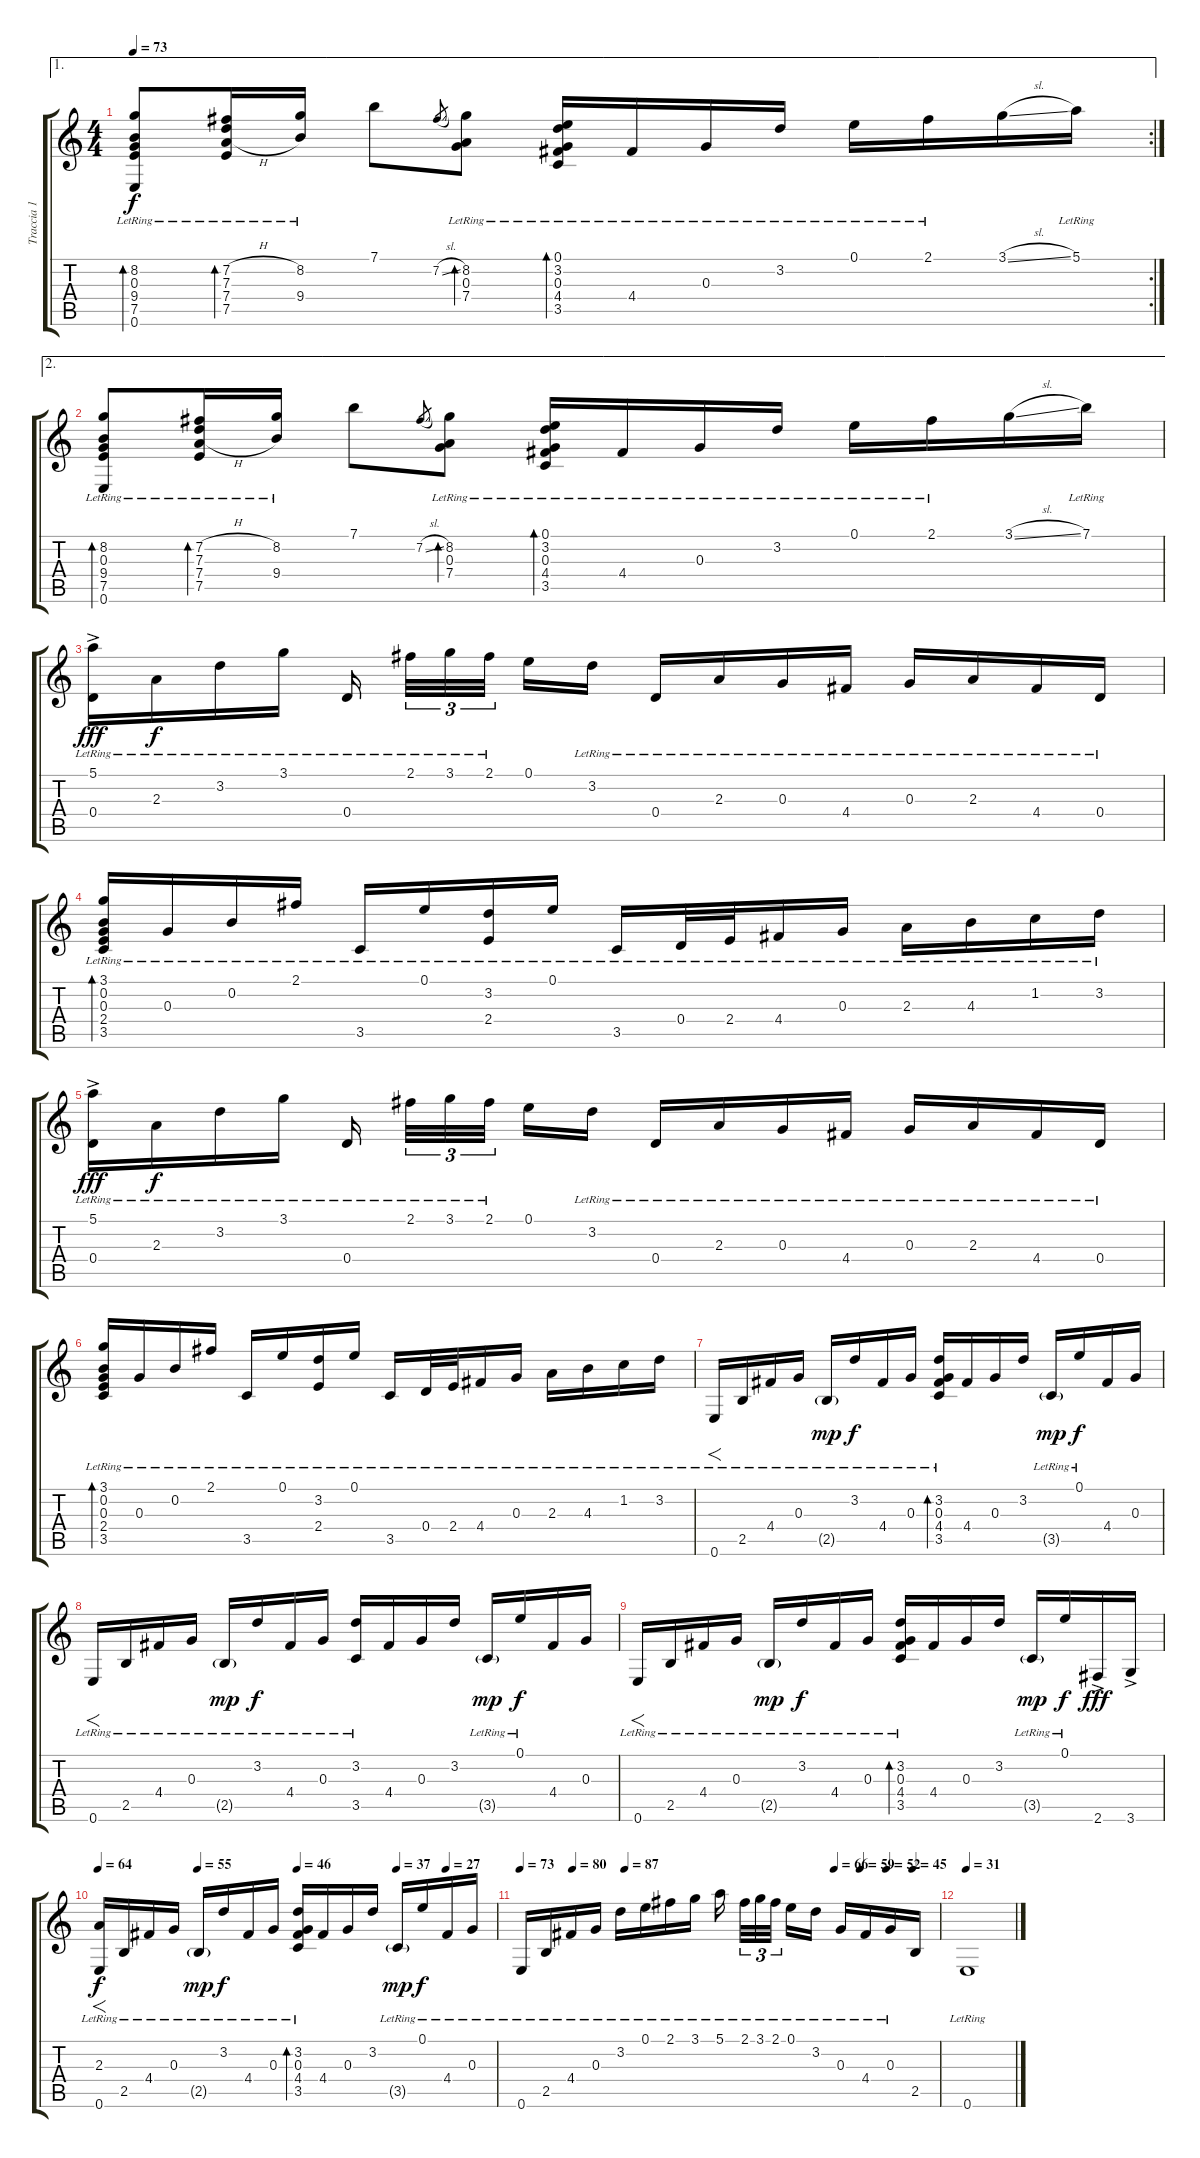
\track ("Traccia 1" "Traccia 1") {instrument acousticguitarnylon}
\staff {score tabs}
\tuning (E4 B3 G3 D3 A2 E2) {hide}
\ae 1
\rc 2
\ts (4 4)
\tempo 73
\clef g2
\ks c
(8.2 0.3 9.4 7.5 0.6{lr}).8{bd 480 dy f} (7.2{h} 7.3{lr} 7.4{h} 7.5{lr}).16{bd 480} (8.2{lr} 9.4{lr}).16 7.1.8 7.2{sl}.8{gr} (8.2{lr} 0.3{lr} 7.4{lr}).8{bd 480} (0.1{lr} 3.2{lr} 0.3{lr} 4.4{lr} 3.5{lr}).16{bd 480} 4.4{lr}.16 0.3{lr}.16 3.2{lr}.16 0.1{lr}.16 2.1{lr}.16 3.1{sl}.16 5.1{lr}.16 |
\ae 2
(8.2 0.3 9.4 7.5 0.6{lr}).8{bd 480} (7.2{h} 7.3{lr} 7.4{h} 7.5{lr}).16{bd 480} (8.2{lr} 9.4{lr}).16 7.1.8 7.2{sl}.8{gr} (8.2{lr} 0.3{lr} 7.4{lr}).8{bd 480} (0.1{lr} 3.2{lr} 0.3{lr} 4.4{lr} 3.5{lr}).16{bd 480} 4.4{lr}.16 0.3{lr}.16 3.2{lr}.16 0.1{lr}.16 2.1{lr}.16 3.1{sl}.16 7.1{lr}.16 |
(5.1{ac} 0.4{lr}).16{dy fff} 2.3{lr}.16{dy f} 3.2{lr}.16 3.1{lr}.16 0.4{lr}.16{beam splitsecondary} 2.1{lr}.32{tu (3 2)} 3.1{lr}.32{tu (3 2)} 2.1{lr}.32{tu (3 2) beam splitsecondary} 0.1.16 3.2{lr}.16 0.4{lr}.16 2.3{lr}.16 0.3{lr}.16 4.4{lr}.16 0.3{lr}.16 2.3{lr}.16 4.4{lr}.16 0.4{lr}.16 |
(3.1{lr} 0.2{lr} 0.3{lr} 2.4{lr} 3.5).16{bd 480} 0.3{lr}.16 0.2{lr}.16 2.1{lr}.16 3.5{lr}.16 0.1{lr}.16 (3.2{lr} 2.4{lr}).16 0.1{lr}.16 3.5{lr}.16 0.4{lr}.32 2.4{lr}.32 4.4{lr}.16 0.3{lr}.16 2.3{lr}.16 4.3{lr}.16 1.2{lr}.16 3.2{lr}.16 |
(5.1{ac lr} 0.4{lr}).16{dy fff} 2.3{lr}.16{dy f} 3.2{lr}.16 3.1{lr}.16 0.4{lr}.16{beam splitsecondary} 2.1{lr}.32{tu (3 2)} 3.1{lr}.32{tu (3 2)} 2.1{lr}.32{tu (3 2) beam splitsecondary} 0.1.16 3.2{lr}.16 0.4{lr}.16 2.3{lr}.16 0.3{lr}.16 4.4{lr}.16 0.3{lr}.16 2.3{lr}.16 4.4{lr}.16 0.4{lr}.16 |
(3.1{lr} 0.2{lr} 0.3{lr} 2.4{lr} 3.5).16{bd 480} 0.3{lr}.16 0.2{lr}.16 2.1{lr}.16 3.5{lr}.16 0.1{lr}.16 (3.2{lr} 2.4{lr}).16 0.1{lr}.16 3.5{lr}.16 0.4{lr}.32 2.4{lr}.32 4.4{lr}.16 0.3{lr}.16 2.3{lr}.16 4.3{lr}.16 1.2{lr}.16 3.2{lr}.16 |
0.6{lr}.16{f} 2.5{lr}.16 4.4{lr}.16 0.3{lr}.16 2.5{g lr}.16{dy mp} 3.2{lr}.16{dy f} 4.4{lr}.16 0.3{lr}.16 (3.2{lr} 0.3{lr} 4.4{lr} 3.5{lr}).16{bd 480} 4.4.16 0.3.16 3.2.16 3.5{g lr}.16{dy mp} 0.1{lr}.16{dy f} 4.4.16 0.3.16 |
0.6{lr}.16{f} 2.5{lr}.16 4.4{lr}.16 0.3{lr}.16 2.5{g lr}.16{dy mp} 3.2{lr}.16{dy f} 4.4{lr}.16 0.3{lr}.16 (3.2{lr} 3.5{lr}).16 4.4.16 0.3.16 3.2.16 3.5{g lr}.16{dy mp} 0.1{lr}.16{dy f} 4.4.16 0.3.16 |
0.6{lr}.16{f} 2.5{lr}.16 4.4{lr}.16 0.3{lr}.16 2.5{g lr}.16{dy mp} 3.2{lr}.16{dy f} 4.4{lr}.16 0.3{lr}.16 (3.2{lr} 0.3{lr} 4.4{lr} 3.5{lr}).16{bd 480} 4.4.16 0.3.16 3.2.16 3.5{g lr}.16{dy mp} 0.1{lr}.16{dy f} 2.6{ac}.16{dy fff} 3.6{ac}.16 |
\tempo 64
\tempo (55 0.25)
\tempo (46 0.5)
\tempo (37 0.75)
\tempo (27 0.875)
(2.3 0.6{lr}).16{f dy f} 2.5{lr}.16 4.4{lr}.16 0.3{lr}.16 2.5{g lr}.16{dy mp} 3.2{lr}.16{dy f} 4.4{lr}.16 0.3{lr}.16 (3.2{lr} 0.3{lr} 4.4{lr} 3.5{lr}).16{bd 480} 4.4.16 0.3.16 3.2.16 3.5{g lr}.16{dy mp} 0.1{lr}.16{dy f} 4.4{lr}.16 0.3{lr}.16 |
\tempo 73
\tempo (80 0.125)
\tempo (87 0.25)
\tempo (66 0.75)
\tempo (59 0.8125)
\tempo (52 0.875)
\tempo (45 0.9375)
0.6{lr}.16 2.5{lr}.16 4.4{lr}.16 0.3{lr}.16 3.2{lr}.16 0.1{lr}.16 2.1{lr}.16 3.1{lr}.16 5.1{lr}.16{beam splitsecondary} 2.1{lr}.32{tu (3 2)} 3.1{lr}.32{tu (3 2)} 2.1{lr}.32{tu (3 2) beam splitsecondary} 0.1{lr}.16 3.2{lr}.16 0.3{lr}.16 4.4{lr}.16 0.3{lr}.16 2.5.16 |
\tempo 31
0.6{lr}.1
